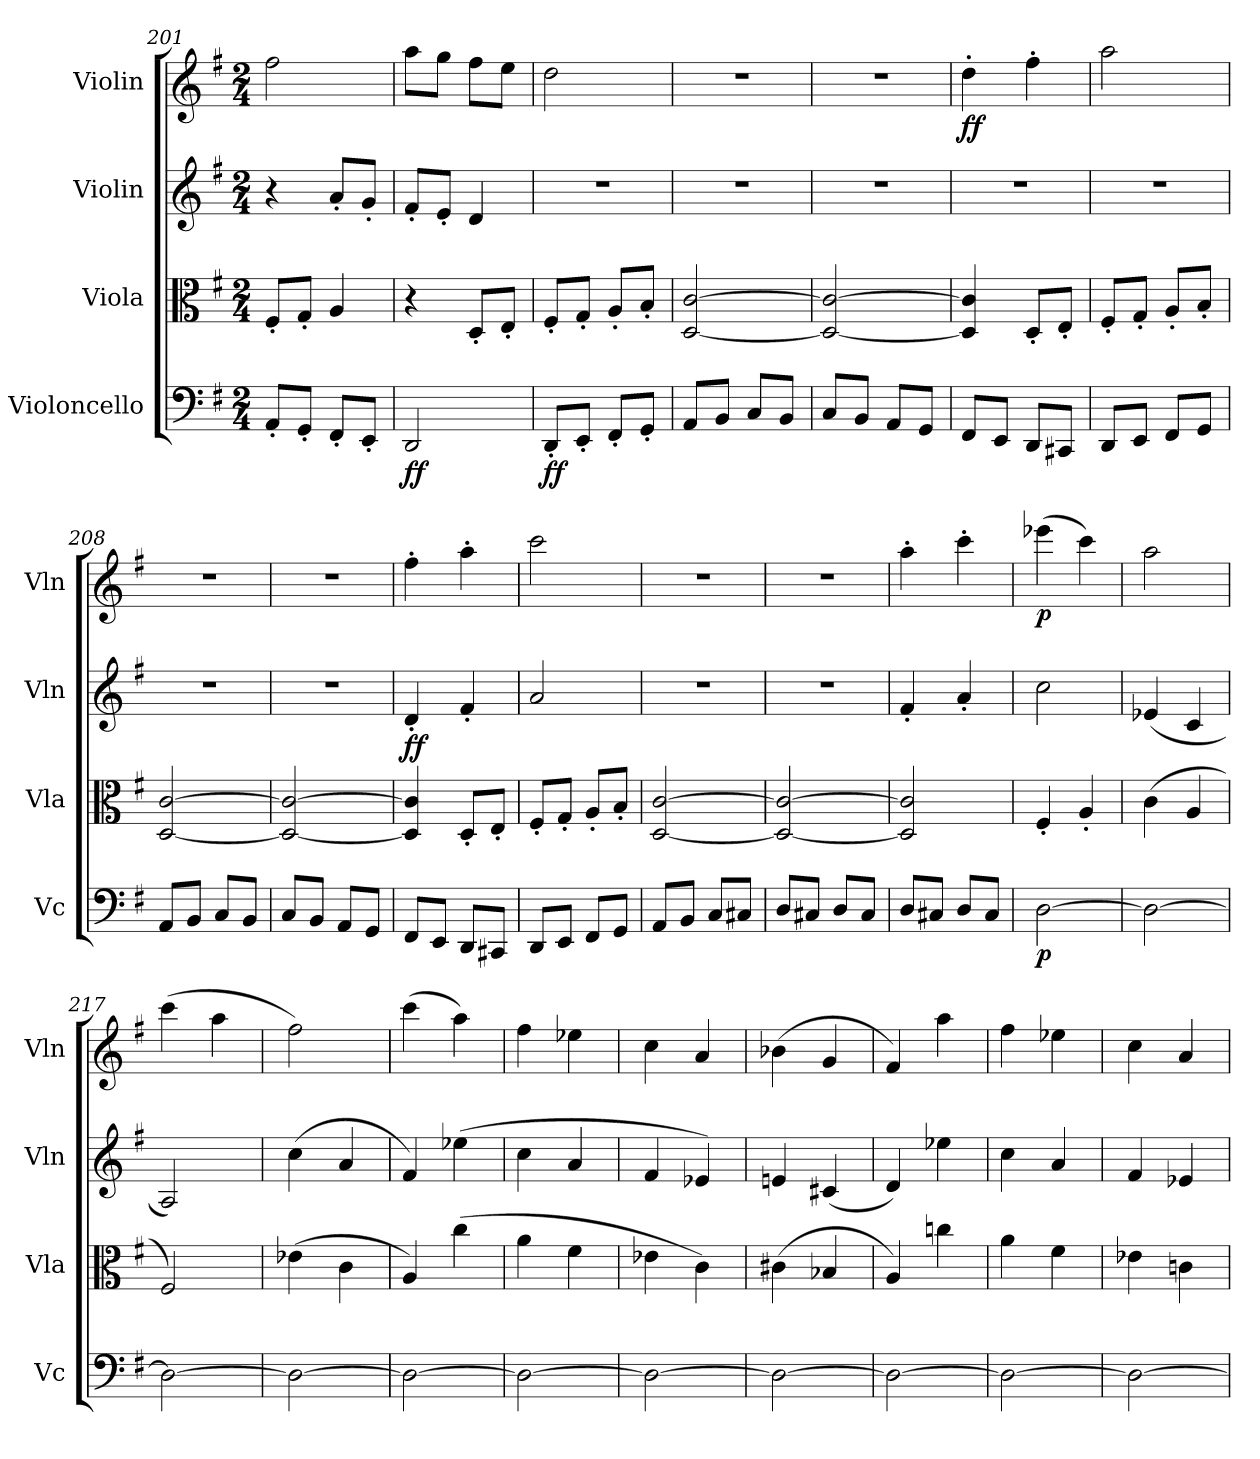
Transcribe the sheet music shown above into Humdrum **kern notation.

**kern	**dynam	**kern	**kern	**dynam	**kern	**dynam
*part4	*part4	*part3	*part2	*part2	*part1	*part1
*staff4	*staff4	*staff3	*staff2	*staff2	*staff1	*staff1
*I"Violoncello	*	*I"Viola	*I"Violin	*	*I"Violin	*
*I'Vc	*	*I'Vla	*I'Vln	*	*I'Vln	*
*clefF4	*	*clefC3	*clefG2	*	*clefG2	*
*k[f#]	*	*k[f#]	*k[f#]	*	*k[f#]	*
*M2/4	*	*M2/4	*M2/4	*	*M2/4	*
=201	=201	=201	=201	=201	=201	=201
8AA'/L	.	8F#'/L	4r	.	2ff#\	.
8GG'/J	.	8G'/J	.	.	.	.
8FF#'/L	.	4A/	8a'/L	.	.	.
8EE'/J	.	.	8g'/J	.	.	.
=202	=202	=202	=202	=202	=202	=202
2DD/	ff	4r	8f#'/L	.	8aa\L	.
.	.	.	8e'/J	.	8gg\J	.
.	.	8D'/L	4d/	.	8ff#\L	.
.	.	8E'/J	.	.	8ee\J	.
=203	=203	=203	=203	=203	=203	=203
8DD'/L	ff	8F#'/L	2r	.	2dd\	.
8EE'/J	.	8G'/J	.	.	.	.
8FF#'/L	.	8A'/L	.	.	.	.
8GG'/J	.	8B'/J	.	.	.	.
=204	=204	=204	=204	=204	=204	=204
8AA/L	.	[2D/ [2c/	2r	.	2r	.
8BB/J	.	.	.	.	.	.
8C/L	.	.	.	.	.	.
8BB/J	.	.	.	.	.	.
=205	=205	=205	=205	=205	=205	=205
8C/L	.	2D_/ 2c_/	2r	.	2r	.
8BB/J	.	.	.	.	.	.
8AA/L	.	.	.	.	.	.
8GG/J	.	.	.	.	.	.
=206	=206	=206	=206	=206	=206	=206
8FF#/L	.	4D]/ 4c]/	2r	.	4dd'\	ff
8EE/J	.	.	.	.	.	.
8DD/L	.	8D'/L	.	.	4ff#'\	.
8CC#X/J	.	8E'/J	.	.	.	.
=207	=207	=207	=207	=207	=207	=207
8DD/L	.	8F#'/L	2r	.	2aa\	.
8EE/J	.	8G'/J	.	.	.	.
8FF#/L	.	8A'/L	.	.	.	.
8GG/J	.	8B'/J	.	.	.	.
=208	=208	=208	=208	=208	=208	=208
8AA/L	.	[2D/ [2c/	2r	.	2r	.
8BB/J	.	.	.	.	.	.
8C/L	.	.	.	.	.	.
8BB/J	.	.	.	.	.	.
=209	=209	=209	=209	=209	=209	=209
8C/L	.	2D_/ 2c_/	2r	.	2r	.
8BB/J	.	.	.	.	.	.
8AA/L	.	.	.	.	.	.
8GG/J	.	.	.	.	.	.
=210	=210	=210	=210	=210	=210	=210
8FF#/L	.	4D]/ 4c]/	4d'/	ff	4ff#'\	.
8EE/J	.	.	.	.	.	.
8DD/L	.	8D'/L	4f#'/	.	4aa'\	.
8CC#X/J	.	8E'/J	.	.	.	.
=211	=211	=211	=211	=211	=211	=211
8DD/L	.	8F#'/L	2a/	.	2ccc\	.
8EE/J	.	8G'/J	.	.	.	.
8FF#/L	.	8A'/L	.	.	.	.
8GG/J	.	8B'/J	.	.	.	.
=212	=212	=212	=212	=212	=212	=212
8AA/L	.	[2D/ [2c/	2r	.	2r	.
8BB/J	.	.	.	.	.	.
8C/L	.	.	.	.	.	.
8C#X/J	.	.	.	.	.	.
=213	=213	=213	=213	=213	=213	=213
8D/L	.	2D_/ 2c_/	2r	.	2r	.
8C#X/J	.	.	.	.	.	.
8D/L	.	.	.	.	.	.
8C#/J	.	.	.	.	.	.
=214	=214	=214	=214	=214	=214	=214
8D/L	.	2D]/ 2c]/	4f#'/	.	4aa'\	.
8C#X/J	.	.	.	.	.	.
8D/L	.	.	4a'/	.	4ccc'\	.
8C#/J	.	.	.	.	.	.
=215	=215	=215	=215	=215	=215	=215
[2D\	p	4F#'/	2cc\	.	(4eee-X\	p
.	.	4A'/	.	.	4ccc\)	.
=216	=216	=216	=216	=216	=216	=216
2D\_	.	(4c\	(4e-X/	.	2aa\	.
.	.	4A/	4c/	.	.	.
=217	=217	=217	=217	=217	=217	=217
2D\_	.	2F#/)	2A/)	.	(4ccc\	.
.	.	.	.	.	4aa\	.
=218	=218	=218	=218	=218	=218	=218
2D\_	.	(4e-X\	(4cc\	.	2ff#\)	.
.	.	4c\	4a/	.	.	.
=219	=219	=219	=219	=219	=219	=219
2D\_	.	4A/)	4f#/)	.	(4ccc\	.
.	.	(4cc\	(4ee-X\	.	4aa\)	.
=220	=220	=220	=220	=220	=220	=220
2D\_	.	4a\	4cc\	.	4ff#\	.
.	.	4f#\	4a/	.	4ee-X\	.
=221	=221	=221	=221	=221	=221	=221
2D\_	.	4e-X\	4f#/	.	4cc\	.
.	.	4c\)	4e-X/)	.	4a/	.
=222	=222	=222	=222	=222	=222	=222
2D\_	.	(4c#X\	4en/	.	(4b-X\	.
.	.	4B-X/	(4c#X/	.	4g/	.
=223	=223	=223	=223	=223	=223	=223
2D\_	.	4A/)	4d/)	.	4f#/)	.
.	.	4ccn\	4ee-X\	.	4aa\	.
=224	=224	=224	=224	=224	=224	=224
2D\_	.	4a\	4cc\	.	4ff#\	.
.	.	4f#\	4a/	.	4ee-X\	.
=225	=225	=225	=225	=225	=225	=225
2D\_	.	4e-X\	4f#/	.	4cc\	.
.	.	4cn\	4e-X/	.	4a/	.
=	=	=	=	=	=	=
*-	*-	*-	*-	*-	*-	*-
